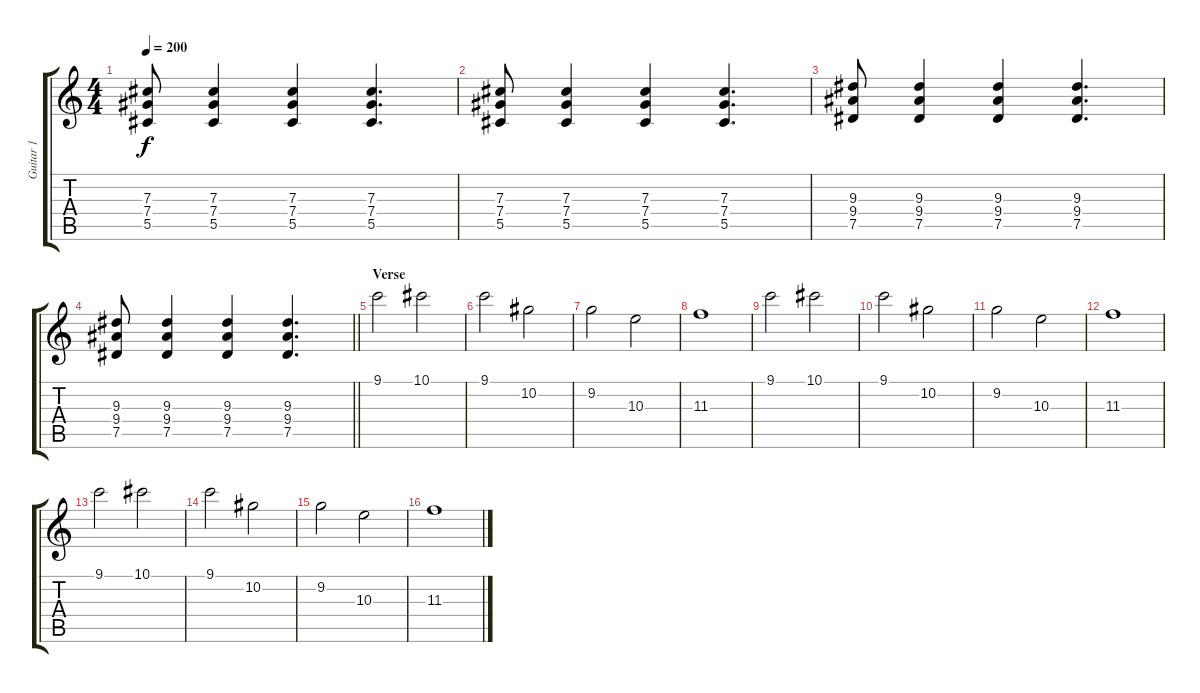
\track ("Guitar 1" "Guitar 1") {instrument overdrivenguitar}
\staff {score tabs}
\tuning (Eb4 Bb3 Gb3 Db3 Ab2 Eb2) {hide}
\ts (4 4)
\tempo 200
\clef g2
\ks c
(7.3 7.4 5.5).8{dy f} (7.3 7.4 5.5).4 (7.3 7.4 5.5).4 (7.3 7.4 5.5).4{d} |
(7.3 7.4 5.5).8 (7.3 7.4 5.5).4 (7.3 7.4 5.5).4 (7.3 7.4 5.5).4{d} |
(9.3 9.4 7.5).8 (9.3 9.4 7.5).4 (9.3 9.4 7.5).4 (9.3 9.4 7.5).4{d} |
\barLineRight lightlight
(9.3 9.4 7.5).8 (9.3 9.4 7.5).4 (9.3 9.4 7.5).4 (9.3 9.4 7.5).4{d} |
\section ("" "Verse")
9.1.2 10.1.2 |
9.1.2 10.2.2 |
9.2.2 10.3.2 |
11.3.1 |
9.1.2 10.1.2 |
9.1.2 10.2.2 |
9.2.2 10.3.2 |
11.3.1 |
9.1.2 10.1.2 |
9.1.2 10.2.2 |
9.2.2 10.3.2 |
11.3.1
